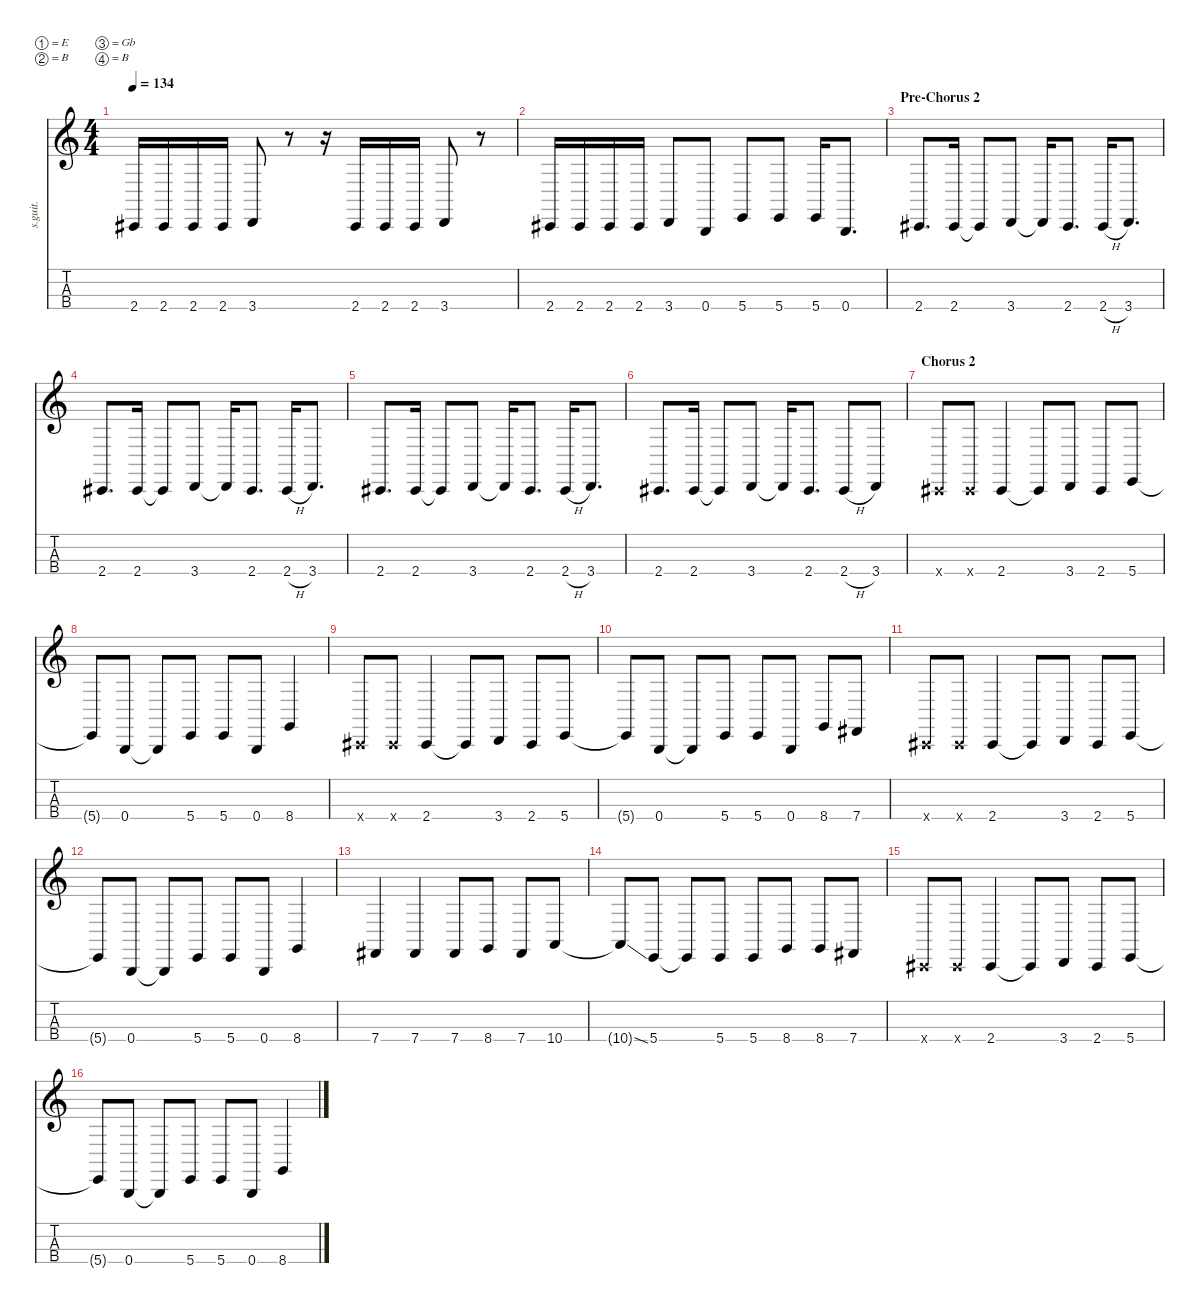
\defaultSystemsLayout 4
\hideDynamics
\bracketExtendMode nobrackets
\track ("Paul Gray RIP" "s.guit.") {instrument electricbasspick}
\staff {score tabs}
\tuning (E2 B1 Gb1 B0)
\ts (4 4)
\tempo 134
\clef g2
\ks c
2.4{acc #}.16{dy fff} 2.4{acc #}.16 2.4{acc #}.16 2.4{acc #}.16 3.4.8 r.8 r.16 2.4{acc #}.16 2.4{acc #}.16 2.4{acc #}.16 3.4.8 r.8 |
2.4{acc #}.16 2.4{acc #}.16 2.4{acc #}.16 2.4{acc #}.16 3.4.8 0.4.8 5.4.8 5.4.8 5.4.16 0.4.8{d} |
\section ("" "Pre-Chorus 2")
2.4{acc #}.8{d} 2.4{acc #}.16 2.4{t acc #}.8 3.4.8 3.4{t}.16 2.4{acc #}.8{d} 2.4{h acc #}.16 3.4.8{d} |
2.4{acc #}.8{d} 2.4{acc #}.16 2.4{t acc #}.8 3.4.8 3.4{t}.16 2.4{acc #}.8{d} 2.4{h acc #}.16 3.4.8{d} |
2.4{acc #}.8{d} 2.4{acc #}.16 2.4{t acc #}.8 3.4.8 3.4{t}.16 2.4{acc #}.8{d} 2.4{h acc #}.16 3.4.8{d} |
2.4{acc #}.8{d} 2.4{acc #}.16 2.4{t acc #}.8 3.4.8 3.4{t}.16 2.4{acc #}.8{d} 2.4{h acc #}.8 3.4.8 |
\section ("" "Chorus 2")
2.4{x acc #}.8 2.4{x acc #}.8 2.4{acc #}.4 2.4{t acc #}.8 3.4.8 2.4{acc #}.8 5.4.8 |
5.4{t}.8 0.4.8 0.4{t}.8 5.4.8 5.4.8 0.4.8 8.4.4 |
2.4{x acc #}.8 2.4{x acc #}.8 2.4{acc #}.4 2.4{t acc #}.8 3.4.8 2.4{acc #}.8 5.4.8 |
5.4{t}.8 0.4.8 0.4{t}.8 5.4.8 5.4.8 0.4.8 8.4.8 7.4{acc #}.8 |
2.4{x acc #}.8 2.4{x acc #}.8 2.4{acc #}.4 2.4{t acc #}.8 3.4.8 2.4{acc #}.8 5.4.8 |
5.4{t}.8 0.4.8 0.4{t}.8 5.4.8 5.4.8 0.4.8 8.4.4 |
7.4{acc #}.4 7.4{acc #}.4 7.4{acc #}.8 8.4.8 7.4{acc #}.8 10.4.8 |
10.4{ss t}.8 5.4.8 5.4{t}.8 5.4.8 5.4.8 8.4.8 8.4.8 7.4{acc #}.8 |
2.4{x acc #}.8 2.4{x acc #}.8 2.4{acc #}.4 2.4{t acc #}.8 3.4.8 2.4{acc #}.8 5.4.8 |
5.4{t}.8 0.4.8 0.4{t}.8 5.4.8 5.4.8 0.4.8 8.4.4
